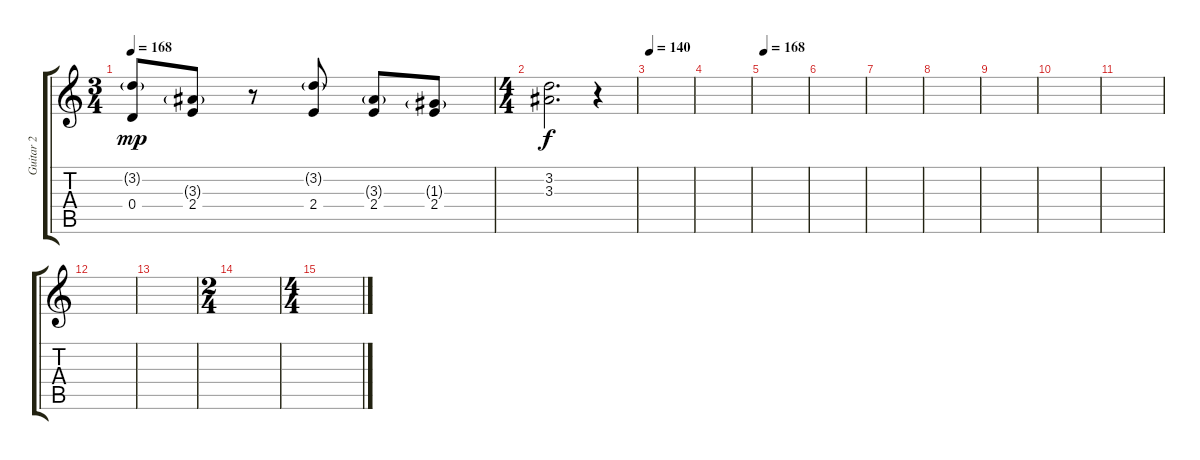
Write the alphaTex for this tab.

\track ("Guitar 2" "Guitar 2") {instrument distortionguitar}
\staff {score tabs}
\tuning (E4 B3 G3 D3 A2 E2) {hide}
\ts (3 4)
\tempo 168
\clef g2
\ks c
(3.2{g} 0.4).8{dy mp} (3.3{g} 2.4).8 r.8 (3.2{g} 2.4).8 (3.3{g} 2.4).8 (1.3{g} 2.4).8 |
\ts (4 4)
(3.2 3.3).2{d dy f} r.4 |
\tempo 140
|
|
\tempo 168
|
|
|
|
|
|
|
|
|
\ts (2 4)
|
\ts (4 4)
